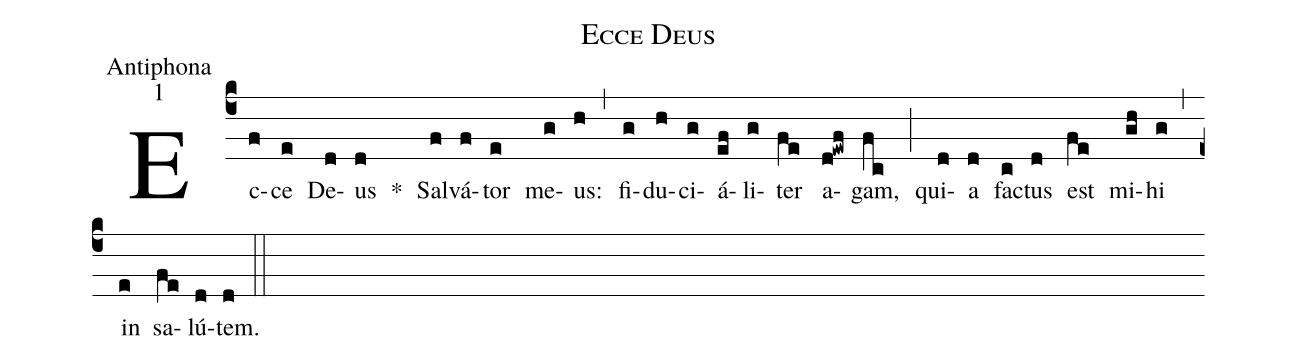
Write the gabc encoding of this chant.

name:Ecce Deus;
office-part:Antiphona;
mode:1;
%%
(c4)Ec(f)ce(e) De(d)us(d) *() Sal(f)vá(f)tor(e) me(g)us:(h) (,) fi(g)du(h)ci(g)á(ef)li(g)ter(fe) a(d!ewf)gam,(fc) (;) qui(d)a(d) fac(c)tus(d) est(fe) mi(gh)hi(g) (,) in(e) sa(fe)lú(d)tem.(d) (::)
